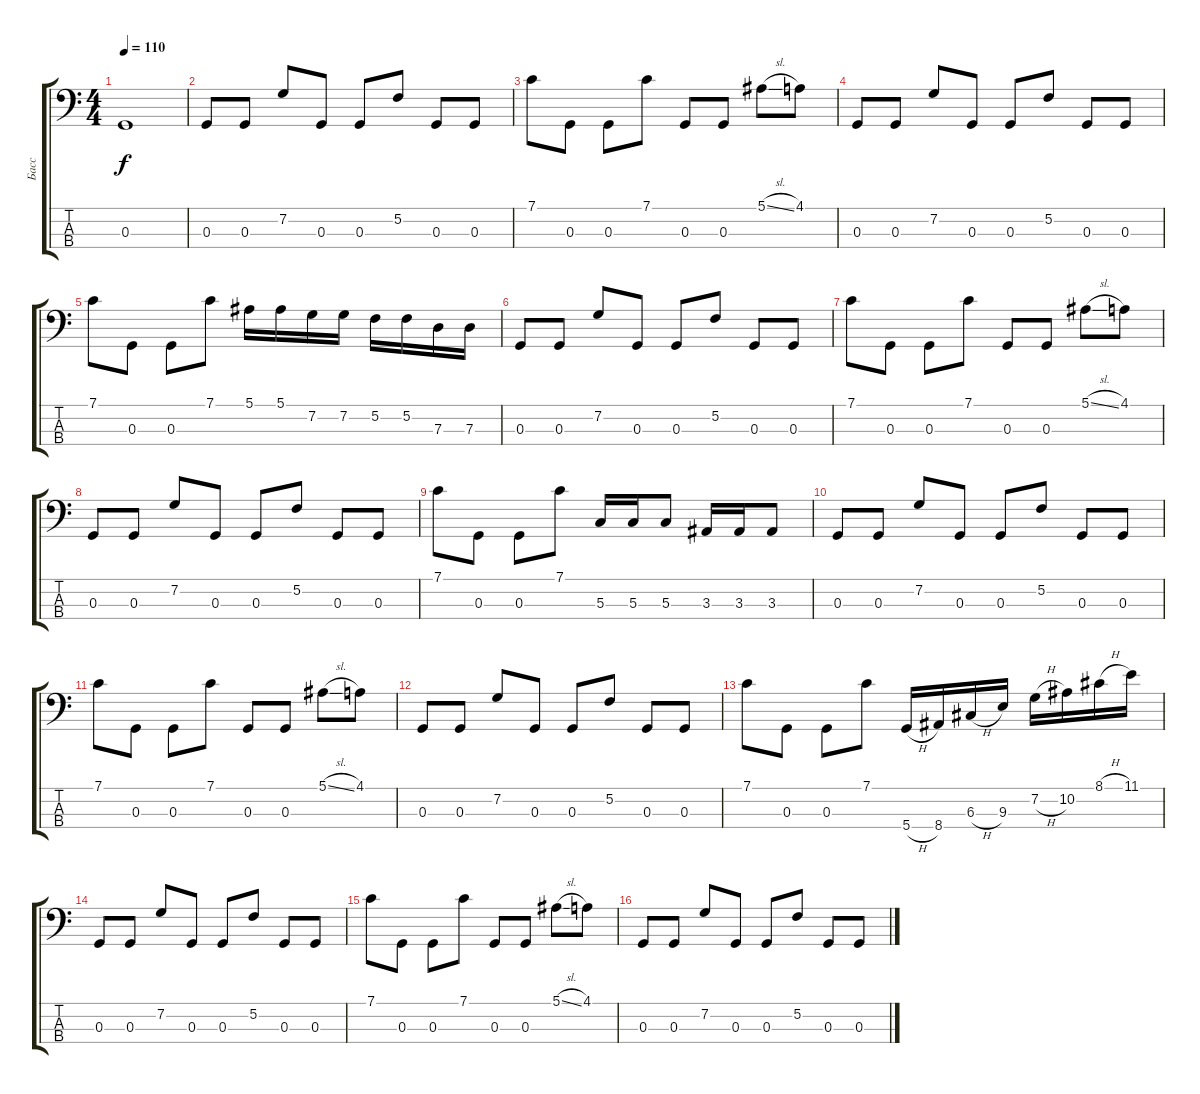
\track ("Басс" "Басс") {instrument electricbassfinger}
\staff {score tabs}
\tuning (F2 C2 G1 D1) {hide}
\ts (4 4)
\tempo 110
\clef f4
\ks c
0.3{t}.1{dy f} |
0.3.8 0.3.8 7.2.8 0.3.8 0.3.8 5.2.8 0.3.8 0.3.8 |
7.1.8 0.3.8 0.3.8 7.1.8 0.3.8 0.3.8 5.1{sl}.8 4.1.8 |
0.3.8 0.3.8 7.2.8 0.3.8 0.3.8 5.2.8 0.3.8 0.3.8 |
7.1.8 0.3.8 0.3.8 7.1.8 5.1.16 5.1.16 7.2.16 7.2.16 5.2.16 5.2.16 7.3.16 7.3.16 |
0.3.8 0.3.8 7.2.8 0.3.8 0.3.8 5.2.8 0.3.8 0.3.8 |
7.1.8 0.3.8 0.3.8 7.1.8 0.3.8 0.3.8 5.1{sl}.8 4.1.8 |
0.3.8 0.3.8 7.2.8 0.3.8 0.3.8 5.2.8 0.3.8 0.3.8 |
7.1.8 0.3.8 0.3.8 7.1.8 5.3.16 5.3.16 5.3.8 3.3.16 3.3.16 3.3.8 |
0.3.8 0.3.8 7.2.8 0.3.8 0.3.8 5.2.8 0.3.8 0.3.8 |
7.1.8 0.3.8 0.3.8 7.1.8 0.3.8 0.3.8 5.1{sl}.8 4.1.8 |
0.3.8 0.3.8 7.2.8 0.3.8 0.3.8 5.2.8 0.3.8 0.3.8 |
7.1.8 0.3.8 0.3.8 7.1.8 5.4{h}.16 8.4.16 6.3{h}.16 9.3.16 7.2{h}.16 10.2.16 8.1{h}.16 11.1.16 |
0.3.8 0.3.8 7.2.8 0.3.8 0.3.8 5.2.8 0.3.8 0.3.8 |
7.1.8 0.3.8 0.3.8 7.1.8 0.3.8 0.3.8 5.1{sl}.8 4.1.8 |
0.3.8 0.3.8 7.2.8 0.3.8 0.3.8 5.2.8 0.3.8 0.3.8
